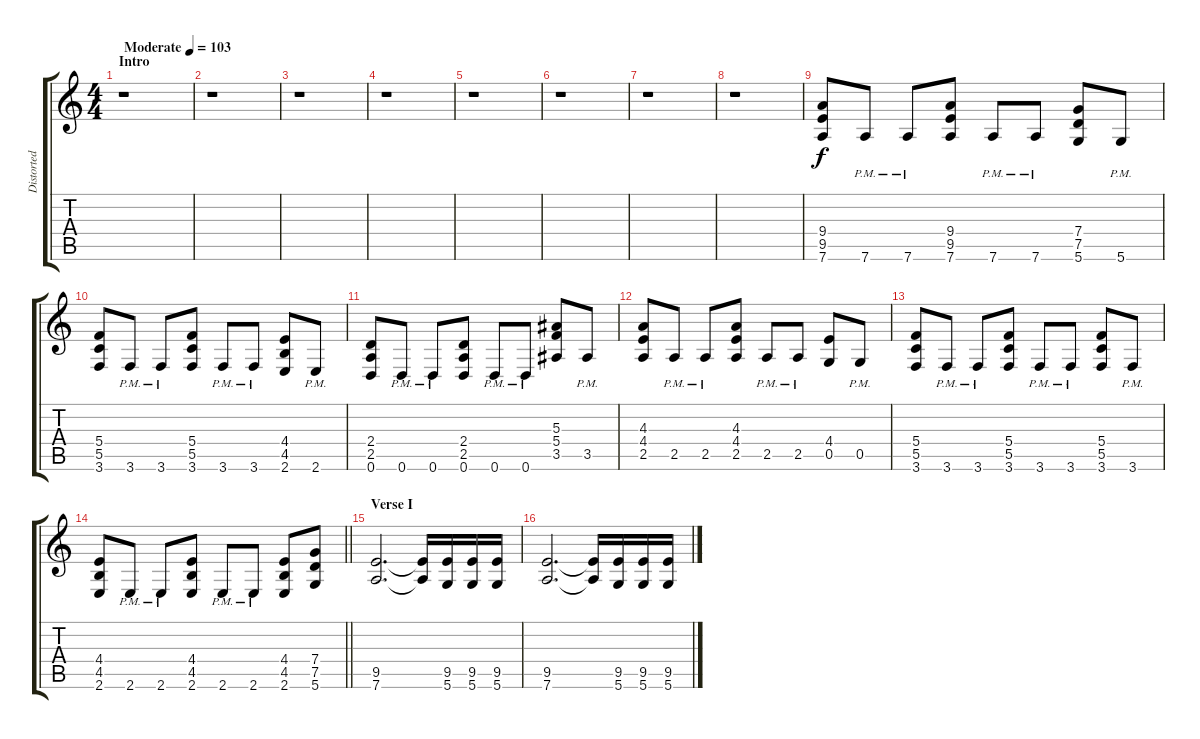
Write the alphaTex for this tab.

\track ("Distorted Rhythm Guitar (R)" "Distorted ") {instrument distortionguitar}
\staff {score tabs}
\tuning (D4 A3 F3 C3 G2 D2) {hide}
\ts (4 4)
\section ("" "Intro")
\tempo (103 "Moderate")
\clef g2
\ks c
r.1{dy f instrument distortionguitar} |
r.1 |
r.1 |
r.1 |
r.1 |
r.1 |
r.1 |
r.1 |
(9.4 9.5 7.6).8 7.6{pm}.8 7.6{pm}.8 (9.4 9.5 7.6).8 7.6{pm}.8 7.6{pm}.8 (7.4 7.5 5.6).8 5.6{pm}.8 |
(5.4 5.5 3.6).8 3.6{pm}.8 3.6{pm}.8 (5.4 5.5 3.6).8 3.6{pm}.8 3.6{pm}.8 (4.4 4.5 2.6).8 2.6{pm}.8 |
(2.4 2.5 0.6).8 0.6{pm}.8 0.6{pm}.8 (2.4 2.5 0.6).8 0.6{pm}.8 0.6{pm}.8 (5.3 5.4 3.5).8 3.5{pm}.8 |
(4.3 4.4 2.5).8 2.5{pm}.8 2.5{pm}.8 (4.3 4.4 2.5).8 2.5{pm}.8 2.5{pm}.8 (4.4 0.5).8 0.5{pm}.8 |
(5.4 5.5 3.6).8 3.6{pm}.8 3.6{pm}.8 (5.4 5.5 3.6).8 3.6{pm}.8 3.6{pm}.8 (5.4 5.5 3.6).8 3.6{pm}.8 |
\barLineRight lightlight
(4.4 4.5 2.6).8 2.6{pm}.8 2.6{pm}.8 (4.4 4.5 2.6).8 2.6{pm}.8 2.6{pm}.8 (4.4 4.5 2.6).8 (7.4 7.5 5.6).8 |
\section ("" "Verse I")
(9.5 7.6).2{d} (9.5{t} 7.6{t}).16 (9.5 5.6).16 (9.5 5.6).16 (9.5 5.6).16 |
(9.5 7.6).2{d} (9.5{t} 7.6{t}).16 (9.5 5.6).16 (9.5 5.6).16 (9.5 5.6).16
